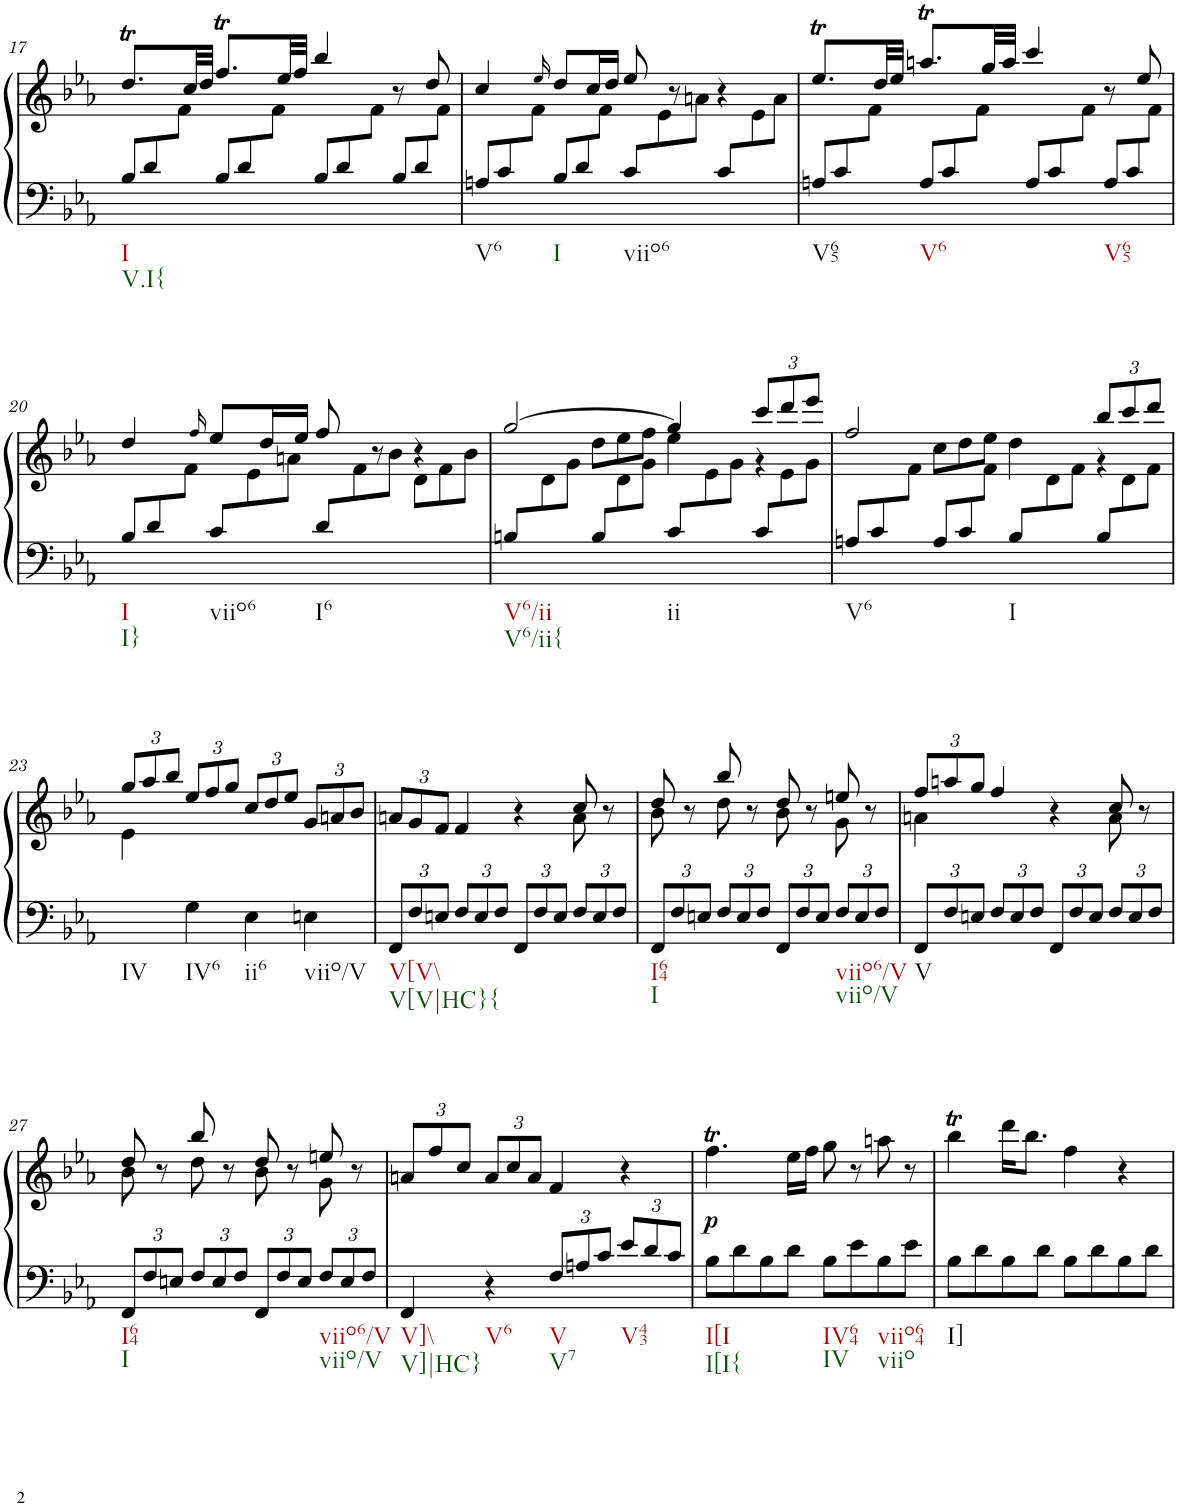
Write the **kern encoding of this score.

**kern	**kern	**dynam
*part1	*part1	*part1
*staff2	*staff1	*staff1/2
*I"Piano	*	*
*I'Pno.	*	*
!!LO:PB:g=z
*clefF4	*clefG2	*
*k[b-e-a-]	*k[b-e-a-]	*
*M4/4	*M4/4	*
*met(c)	*met(c)	*
*Xbrackettup	*	*
=17	=17	=17
*	*^	*
!LO:TX:b:t=I	!	!	!
!LO:TX:b:t=V.I{	!	!	!
12B-/L	8.ddt/L	6ryy	.
12d/	.	.	.
12ryy	.	12f\J	.
.	32cc/LL	.	.
.	32dd/JJJ	.	.
12B-/L	8.ffT/L	6ryy	.
12d/	.	.	.
12ryy	.	12f\J	.
.	32ee-/LL	.	.
.	32ff/JJJ	.	.
12B-/L	4bb-/	6ryy	.
12d/	.	.	.
12ryy	.	12f\J	.
12B-/L	8r	6ryy	.
12d/	.	.	.
.	8dd/	.	.
12ryy	.	12f\J	.
=18	=18	=18	=18
!LO:TX:b:t=V6	!	!	!
12An/L	4cc/	6ryy	.
12c/	.	.	.
12ryy	.	12f\J	.
.	16qee-/	.	.
!LO:TX:b:t=I	!	!	!
12B-/L	8dd/L	6ryy	.
12d/	.	.	.
.	16cc/L	.	.
12ryy	.	12f\J	.
.	16dd/JJ	.	.
!LO:TX:b:t=viio6	!	!	!
12c/L	8ee-/	12ryy	.
6ryy	.	12e-\	.
.	8r	.	.
.	.	12an\J	.
12c/L	4r	12ryy	.
6ryy	.	12e-\	.
.	.	12a\J	.
=19	=19	=19	=19
!LO:TX:b:t=V65	!	!	!
12An/L	8.ee-T/L	6ryy	.
12c/	.	.	.
12ryy	.	12f\J	.
.	32dd/LL	.	.
.	32ee-/JJJ	.	.
!LO:TX:b:t=V6	!	!	!
12A/L	8.aant/L	6ryy	.
12c/	.	.	.
12ryy	.	12f\J	.
.	32gg/LL	.	.
.	32aa/JJJ	.	.
12A/L	4ccc/	6ryy	.
12c/	.	.	.
12ryy	.	12f\J	.
!LO:TX:b:t=V65	!	!	!
12A/L	8r	6ryy	.
12c/	.	.	.
.	8ee-/	.	.
12ryy	.	12f\J	.
!!LO:LB:g=z	!!
=20	=20	=20	=20
!LO:TX:b:t=I	!	!	!
!LO:TX:b:t=I}	!	!	!
12B-/L	4dd/	6ryy	.
12d/	.	.	.
12ryy	.	12f\J	.
.	16qff/	.	.
!LO:TX:b:t=viio6	!	!	!
12c/L	8ee-/L	12ryy	.
6ryy	.	12e-\	.
.	16dd/L	.	.
.	.	12an\J	.
.	16ee-/JJ	.	.
!LO:TX:b:t=I6	!	!	!
12d/L	8ff/	12ryy	.
12%5ryy	.	12f\	.
.	8r	.	.
.	.	12b-\J	.
*	*	*Xbrackettup	*
.	4r	12d\L	.
.	.	12f\	.
.	.	12b-\J	.
=21	=21	=21	=21
*	*	*^	*
!LO:TX:b:t=V6/ii	!	!	!	!
!LO:TX:b:t=V6/ii{	!	!	!	!
12Bn/L	[2gg/	4ryy	12ryy	.
6ryy	.	.	12d\	.
.	.	.	12g\J	.
12B/L	.	12dd\L	12ryy	.
6ryy	.	12ee-\	12d\	.
.	.	12ff\J	12g\J	.
!LO:TX:b:t=ii	!	!	!	!
12c/L	4gg/]	4ee-\	12ryy	.
6ryy	.	.	12e-\	.
.	.	.	12g\J	.
12c/L	12ccc/L	4r	12ryy	.
6ryy	12ddd/	.	12e-\	.
.	12eee-/J	.	12g\J	.
=22	=22	=22	=22	=22
!LO:TX:b:t=V6	!	!	!	!
12An/L	2ff/	4ryy	6ryy	.
12c/	.	.	.	.
12ryy	.	.	12f\J	.
12A/L	.	12cc\L	6ryy	.
12c/	.	12dd\	.	.
12ryy	.	12ee-\J	12f\J	.
!LO:TX:b:t=I	!	!	!	!
12B-/L	4dd\	4ryy	12ryy	.
6ryy	.	.	12d\	.
.	.	.	12f\J	.
12B-/L	12bb-/L	4r	12ryy	.
6ryy	12ccc/	.	12d\	.
.	12ddd/J	.	12f\J	.
!!LO:LB:g=z
=23	=23	=23	=23	=23
!LO:TX:b:t=IV	!	!	!	!
*	*	*v	*v	*
4ryy	12gg/L	4e-\	.
.	12aa-/	.	.
.	12bb-/J	.	.
!LO:TX:b:t=IV6	!	!	!
4G\	12ee-/L	2.ryy	.
.	12ff/	.	.
.	12gg/J	.	.
!LO:TX:b:t=ii6	!	!	!
4E-\	12cc/L	.	.
.	12dd/	.	.
.	12ee-/J	.	.
!LO:TX:b:t=viio/V	!	!	!
4En\	12g/L	.	.
.	12an/	.	.
.	12b-/J	.	.
=24	=24	=24	=24
!LO:TX:b:t=V[V\\	!	!	!
!LO:TX:b:t=V[V|HC}{	!	!	!
12FF/L	12an/L	2.ryy	.
12F/	12g/	.	.
12En/J	12f/J	.	.
12F/L	4f/	.	.
12E/	.	.	.
12F/J	.	.	.
12FF/L	4r	.	.
12F/	.	.	.
12E/J	.	.	.
12F/L	8cc/	8a\	.
12E/	.	.	.
.	8r	8ryy	.
12F/J	.	.	.
=25	=25	=25	=25
!LO:TX:b:t=I64	!	!	!
!LO:TX:b:t=I	!	!	!
12FF/L	8dd/	8b-\	.
12F/	.	.	.
.	8r	8ryy	.
12En/J	.	.	.
12F/L	8bb-/	8dd\	.
12E/	.	.	.
.	8r	8ryy	.
12F/J	.	.	.
12FF/L	8dd/	8b-\	.
12F/	.	.	.
.	8r	8ryy	.
12E/J	.	.	.
!LO:TX:b:t=viio6/V	!	!	!
!LO:TX:b:t=viio/V	!	!	!
12F/L	8een/	8g\	.
12E/	.	.	.
.	8r	8ryy	.
12F/J	.	.	.
=26	=26	=26	=26
!LO:TX:b:t=V	!	!	!
12FF/L	12ff/L	4an\	.
12F/	12aan/	.	.
12En/J	12gg/J	.	.
12F/L	4ff/	2ryy	.
12E/	.	.	.
12F/J	.	.	.
12FF/L	4r	.	.
12F/	.	.	.
12E/J	.	.	.
12F/L	8cc/	8a\	.
12E/	.	.	.
.	8r	8ryy	.
12F/J	.	.	.
!!LO:LB:g=z	!!
=27	=27	=27	=27
!LO:TX:b:t=I64	!	!	!
!LO:TX:b:t=I	!	!	!
12FF/L	8dd/	8b-\	.
12F/	.	.	.
.	8r	8ryy	.
12En/J	.	.	.
12F/L	8bb-/	8dd\	.
12E/	.	.	.
.	8r	8ryy	.
12F/J	.	.	.
12FF/L	8dd/	8b-\	.
12F/	.	.	.
.	8r	8ryy	.
12E/J	.	.	.
!LO:TX:b:t=viio6/V	!	!	!
!LO:TX:b:t=viio/V	!	!	!
12F/L	8een/	8g\	.
12E/	.	.	.
.	8r	8ryy	.
12F/J	.	.	.
*	*v	*v	*
=28	=28	=28
!LO:TX:b:t=V]\\	!	!
!LO:TX:b:t=V]|HC}	!	!
4FF/	12an/L	.
.	12ff/	.
.	12cc/J	.
!LO:TX:b:t=V6	!	!
4r	12a/L	.
.	12cc/	.
.	12a/J	.
!LO:TX:b:t=V	!	!
!LO:TX:b:t=V7	!	!
12F/L	4f/	.
12An/	.	.
12c/J	.	.
!LO:TX:b:t=V43	!	!
12e-/L	4r	.
12d/	.	.
12c/J	.	.
=29	=29	=29
!LO:TX:b:t=I[I	!	!
!LO:TX:b:t=I[I{	!	!
!	!	!LO:DY:b
8B-\L	4.ffT\	p
8d\	.	.
8B-\	.	.
8d\J	16ee-\LL	.
.	16ff\JJ	.
!LO:TX:b:t=IV64	!	!
!LO:TX:b:t=IV	!	!
8B-\L	8gg\	.
8e-\	8r	.
!LO:TX:b:t=viio64	!	!
!LO:TX:b:t=viio	!	!
8B-\	8aan\	.
8e-\J	8r	.
=30	=30	=30
!LO:TX:b:t=I]	!	!
8B-\L	4bb-T\	.
8d\	.	.
8B-\	16ddd\KL	.
.	8.bb-\J	.
8d\J	.	.
8B-\L	4ff\	.
8d\	.	.
8B-\	4r	.
8d\J	.	.
=	=	=
*-	*-	*-
